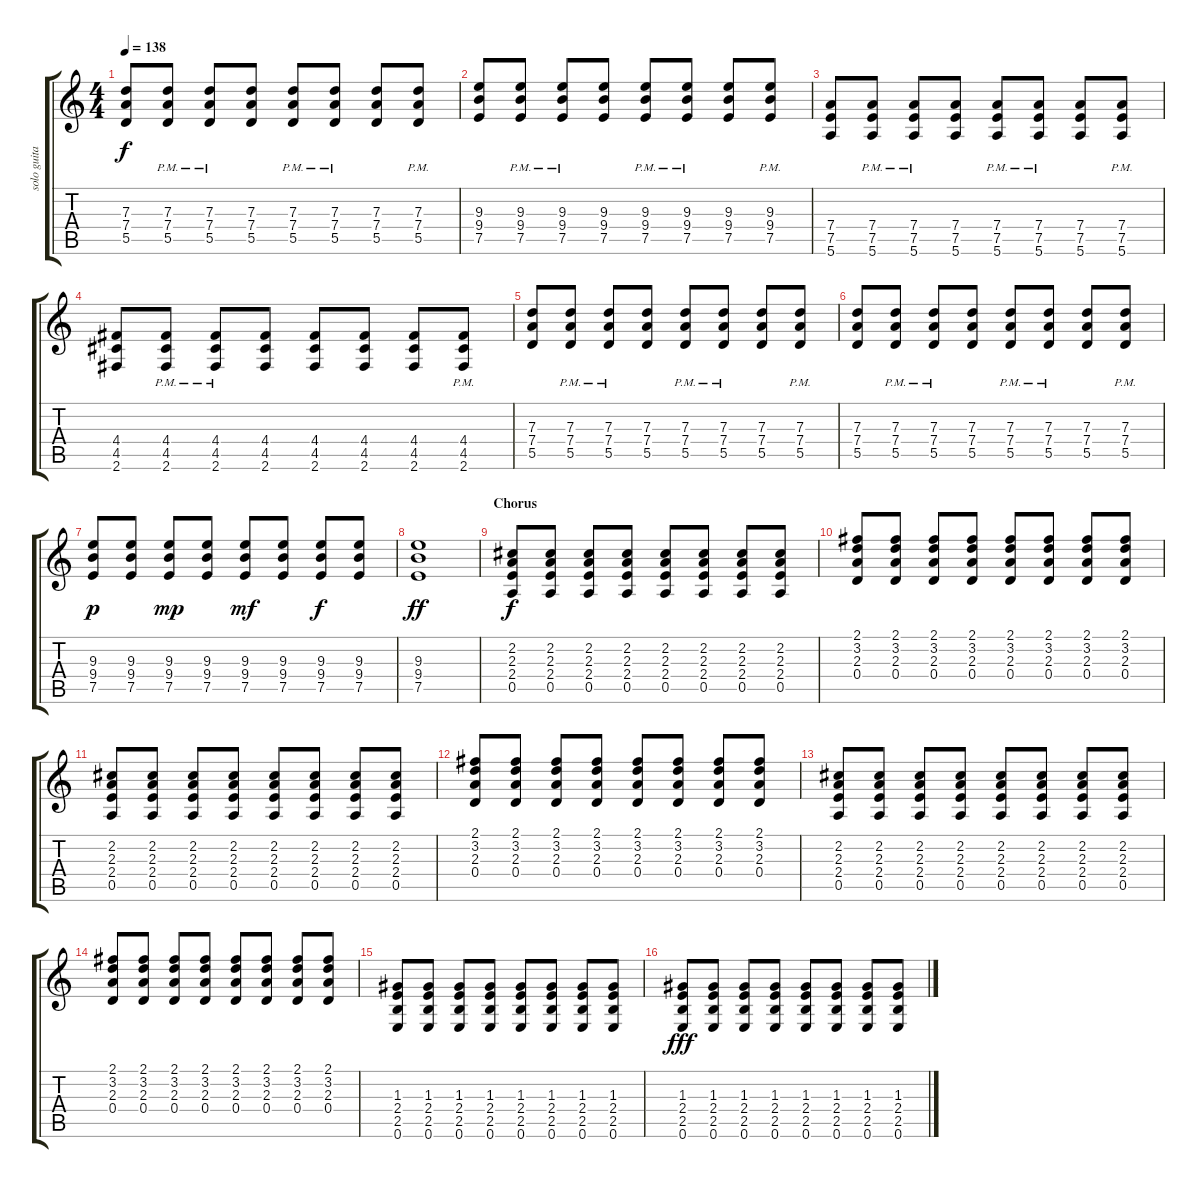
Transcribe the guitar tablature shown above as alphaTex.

\track ("solo guitar - kuddel" "solo guita") {instrument electricguitarclean}
\staff {score tabs}
\tuning (E4 B3 G3 D3 A2 E2) {hide}
\ts (4 4)
\tempo 138
\clef g2
\ks c
(7.3 7.4 5.5).8{dy f} (7.3{pm} 7.4{pm} 5.5{pm}).8 (7.3{pm} 7.4{pm} 5.5{pm}).8 (7.3 7.4 5.5).8 (7.3{pm} 7.4{pm} 5.5{pm}).8 (7.3{pm} 7.4{pm} 5.5{pm}).8 (7.3 7.4 5.5).8 (7.3{pm} 7.4{pm} 5.5{pm}).8 |
(9.3 9.4 7.5).8 (9.3{pm} 9.4{pm} 7.5{pm}).8 (9.3{pm} 9.4{pm} 7.5{pm}).8 (9.3 9.4 7.5).8 (9.3{pm} 9.4{pm} 7.5{pm}).8 (9.3{pm} 9.4{pm} 7.5{pm}).8 (9.3 9.4 7.5).8 (9.3{pm} 9.4{pm} 7.5{pm}).8 |
(7.4 7.5 5.6).8 (7.4{pm} 7.5{pm} 5.6{pm}).8 (7.4{pm} 7.5{pm} 5.6{pm}).8 (7.4 7.5 5.6).8 (7.4{pm} 7.5{pm} 5.6{pm}).8 (7.4{pm} 7.5{pm} 5.6{pm}).8 (7.4 7.5 5.6).8 (7.4{pm} 7.5{pm} 5.6{pm}).8 |
(4.4 4.5 2.6).8 (4.4{pm} 4.5{pm} 2.6{pm}).8 (4.4{pm} 4.5{pm} 2.6{pm}).8 (4.4 4.5 2.6).8 (4.4 4.5 2.6).8 (4.4 4.5 2.6).8 (4.4 4.5 2.6).8 (4.4{pm} 4.5{pm} 2.6{pm}).8 |
(7.3 7.4 5.5).8 (7.3{pm} 7.4{pm} 5.5{pm}).8 (7.3{pm} 7.4{pm} 5.5{pm}).8 (7.3 7.4 5.5).8 (7.3{pm} 7.4{pm} 5.5{pm}).8 (7.3{pm} 7.4{pm} 5.5{pm}).8 (7.3 7.4 5.5).8 (7.3{pm} 7.4{pm} 5.5{pm}).8 |
(7.3 7.4 5.5).8 (7.3{pm} 7.4{pm} 5.5{pm}).8 (7.3{pm} 7.4{pm} 5.5{pm}).8 (7.3 7.4 5.5).8 (7.3{pm} 7.4{pm} 5.5{pm}).8 (7.3{pm} 7.4{pm} 5.5{pm}).8 (7.3 7.4 5.5).8 (7.3{pm} 7.4{pm} 5.5{pm}).8 |
(9.3 9.4 7.5).8{dy p} (9.3 9.4 7.5).8 (9.3 9.4 7.5).8{dy mp} (9.3 9.4 7.5).8 (9.3 9.4 7.5).8{dy mf} (9.3 9.4 7.5).8 (9.3 9.4 7.5).8{dy f} (9.3 9.4 7.5).8 |
(9.3 9.4 7.5).1{dy ff} |
\section ("" "Chorus")
(2.2 2.3 2.4 0.5).8{dy f} (2.2 2.3 2.4 0.5).8 (2.2 2.3 2.4 0.5).8 (2.2 2.3 2.4 0.5).8 (2.2 2.3 2.4 0.5).8 (2.2 2.3 2.4 0.5).8 (2.2 2.3 2.4 0.5).8 (2.2 2.3 2.4 0.5).8 |
(2.1 3.2 2.3 0.4).8 (2.1 3.2 2.3 0.4).8 (2.1 3.2 2.3 0.4).8 (2.1 3.2 2.3 0.4).8 (2.1 3.2 2.3 0.4).8 (2.1 3.2 2.3 0.4).8 (2.1 3.2 2.3 0.4).8 (2.1 3.2 2.3 0.4).8 |
(2.2 2.3 2.4 0.5).8 (2.2 2.3 2.4 0.5).8 (2.2 2.3 2.4 0.5).8 (2.2 2.3 2.4 0.5).8 (2.2 2.3 2.4 0.5).8 (2.2 2.3 2.4 0.5).8 (2.2 2.3 2.4 0.5).8 (2.2 2.3 2.4 0.5).8 |
(2.1 3.2 2.3 0.4).8 (2.1 3.2 2.3 0.4).8 (2.1 3.2 2.3 0.4).8 (2.1 3.2 2.3 0.4).8 (2.1 3.2 2.3 0.4).8 (2.1 3.2 2.3 0.4).8 (2.1 3.2 2.3 0.4).8 (2.1 3.2 2.3 0.4).8 |
(2.2 2.3 2.4 0.5).8 (2.2 2.3 2.4 0.5).8 (2.2 2.3 2.4 0.5).8 (2.2 2.3 2.4 0.5).8 (2.2 2.3 2.4 0.5).8 (2.2 2.3 2.4 0.5).8 (2.2 2.3 2.4 0.5).8 (2.2 2.3 2.4 0.5).8 |
(2.1 3.2 2.3 0.4).8 (2.1 3.2 2.3 0.4).8 (2.1 3.2 2.3 0.4).8 (2.1 3.2 2.3 0.4).8 (2.1 3.2 2.3 0.4).8 (2.1 3.2 2.3 0.4).8 (2.1 3.2 2.3 0.4).8 (2.1 3.2 2.3 0.4).8 |
(1.3 2.4 2.5 0.6).8 (1.3 2.4 2.5 0.6).8 (1.3 2.4 2.5 0.6).8 (1.3 2.4 2.5 0.6).8 (1.3 2.4 2.5 0.6).8 (1.3 2.4 2.5 0.6).8 (1.3 2.4 2.5 0.6).8 (1.3 2.4 2.5 0.6).8 |
(1.3 2.4 2.5 0.6).8{dy fff} (1.3 2.4 2.5 0.6).8 (1.3 2.4 2.5 0.6).8 (1.3 2.4 2.5 0.6).8 (1.3 2.4 2.5 0.6).8 (1.3 2.4 2.5 0.6).8 (1.3 2.4 2.5 0.6).8 (1.3 2.4 2.5 0.6).8
